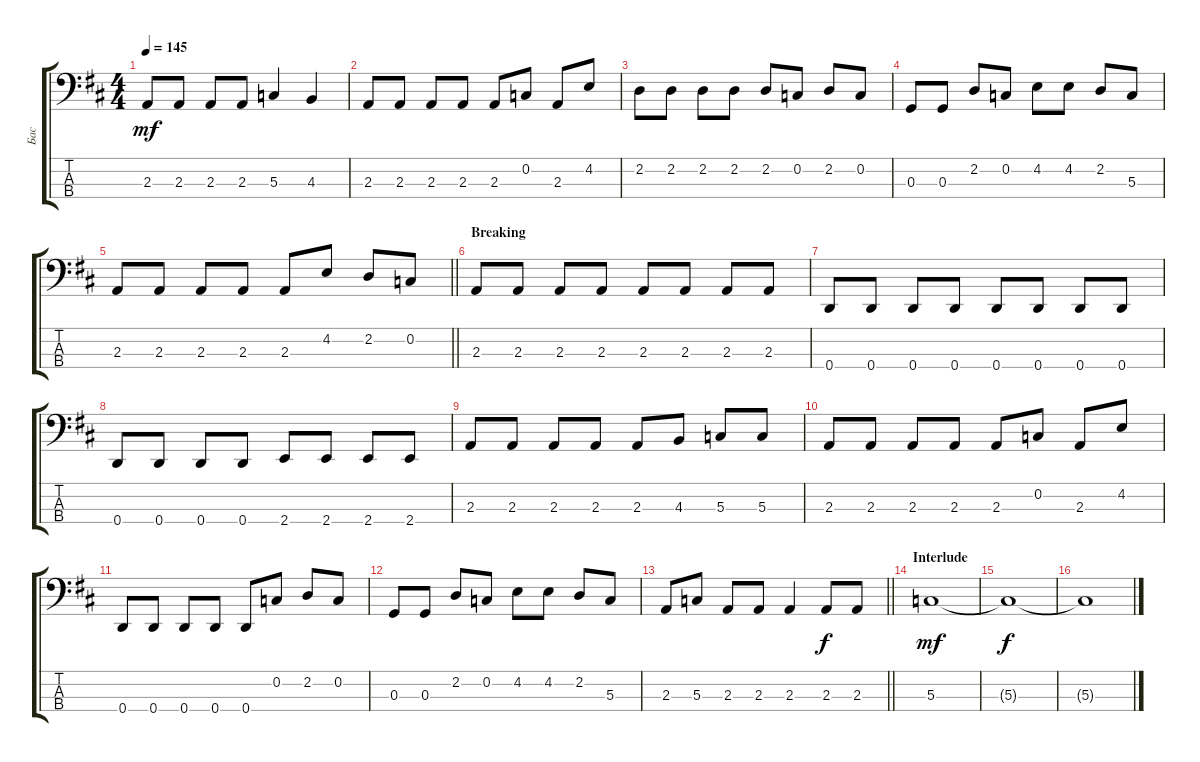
\track ("Бас" "Бас") {instrument electricbassfinger}
\staff {score tabs}
\tuning (F2 C2 G1 D1) {hide}
\ts (4 4)
\tempo 145
\clef f4
\ks bminor
2.3.8{dy mf} 2.3.8 2.3.8 2.3.8 5.3.4 4.3.4 |
2.3.8 2.3.8 2.3.8 2.3.8 2.3.8 0.2.8 2.3.8 4.2.8 |
2.2.8 2.2.8 2.2.8 2.2.8 2.2.8 0.2.8 2.2.8 0.2.8 |
0.3.8 0.3.8 2.2.8 0.2.8 4.2.8 4.2.8 2.2.8 5.3.8 |
\barLineRight lightlight
2.3.8 2.3.8 2.3.8 2.3.8 2.3.8 4.2.8 2.2.8 0.2.8 |
\section ("" "Breaking")
2.3.8 2.3.8 2.3.8 2.3.8 2.3.8 2.3.8 2.3.8 2.3.8 |
0.4.8 0.4.8 0.4.8 0.4.8 0.4.8 0.4.8 0.4.8 0.4.8 |
0.4.8 0.4.8 0.4.8 0.4.8 2.4.8 2.4.8 2.4.8 2.4.8 |
2.3.8 2.3.8 2.3.8 2.3.8 2.3.8 4.3.8 5.3.8 5.3.8 |
2.3.8 2.3.8 2.3.8 2.3.8 2.3.8 0.2.8 2.3.8 4.2.8 |
0.4.8 0.4.8 0.4.8 0.4.8 0.4.8 0.2.8 2.2.8 0.2.8 |
0.3.8 0.3.8 2.2.8 0.2.8 4.2.8 4.2.8 2.2.8 5.3.8 |
\barLineRight lightlight
2.3.8 5.3.8 2.3.8 2.3.8 2.3.4 2.3.8{dy f} 2.3.8 |
\section ("" "Interlude")
5.3.1{dy mf} |
5.3{t}.1{dy f} |
5.3{t}.1
